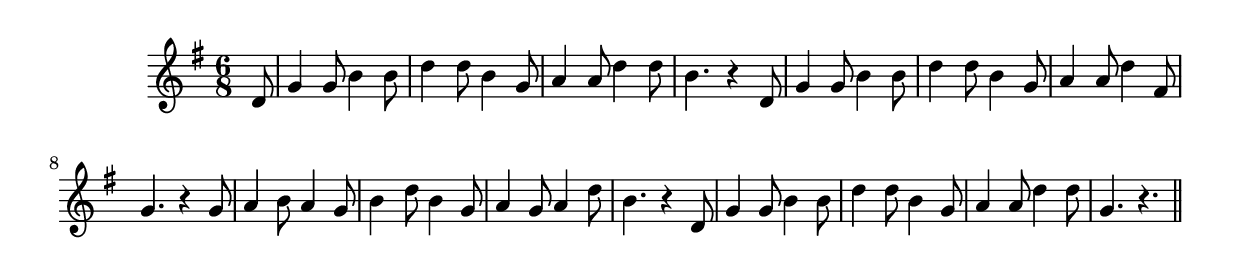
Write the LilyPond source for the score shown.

\version "2.14.0"
%{\header {
  title = "folk song"
  composer = "anonymous"
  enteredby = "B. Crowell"
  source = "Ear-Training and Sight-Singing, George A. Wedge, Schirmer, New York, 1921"
}%}
\score{{\key g \major
\time 6/8
%{\tempo 4=70
%}\relative d' {
  \partial 8
  d8 | g4 g8 b4 b8 | d4 d8 b4 g8 | a4 a8 d4 d8 | b4. r4 d,8 | 
       g4 g8 b4 b8 | d4 d8 b4 g8 | a4 a8  d4 fis,8 | g4. r4 g8 |
       a4 b8 a4 g8 | b4 d8 b4 g8 | a4 g8 a4 d8 | b4. r4 d,8 |
       g4 g8 b4 b8 | d4 d8 b4 g8 | a4 a8  d4 d8 | g,4. r4.
  \bar "||"
}

}}